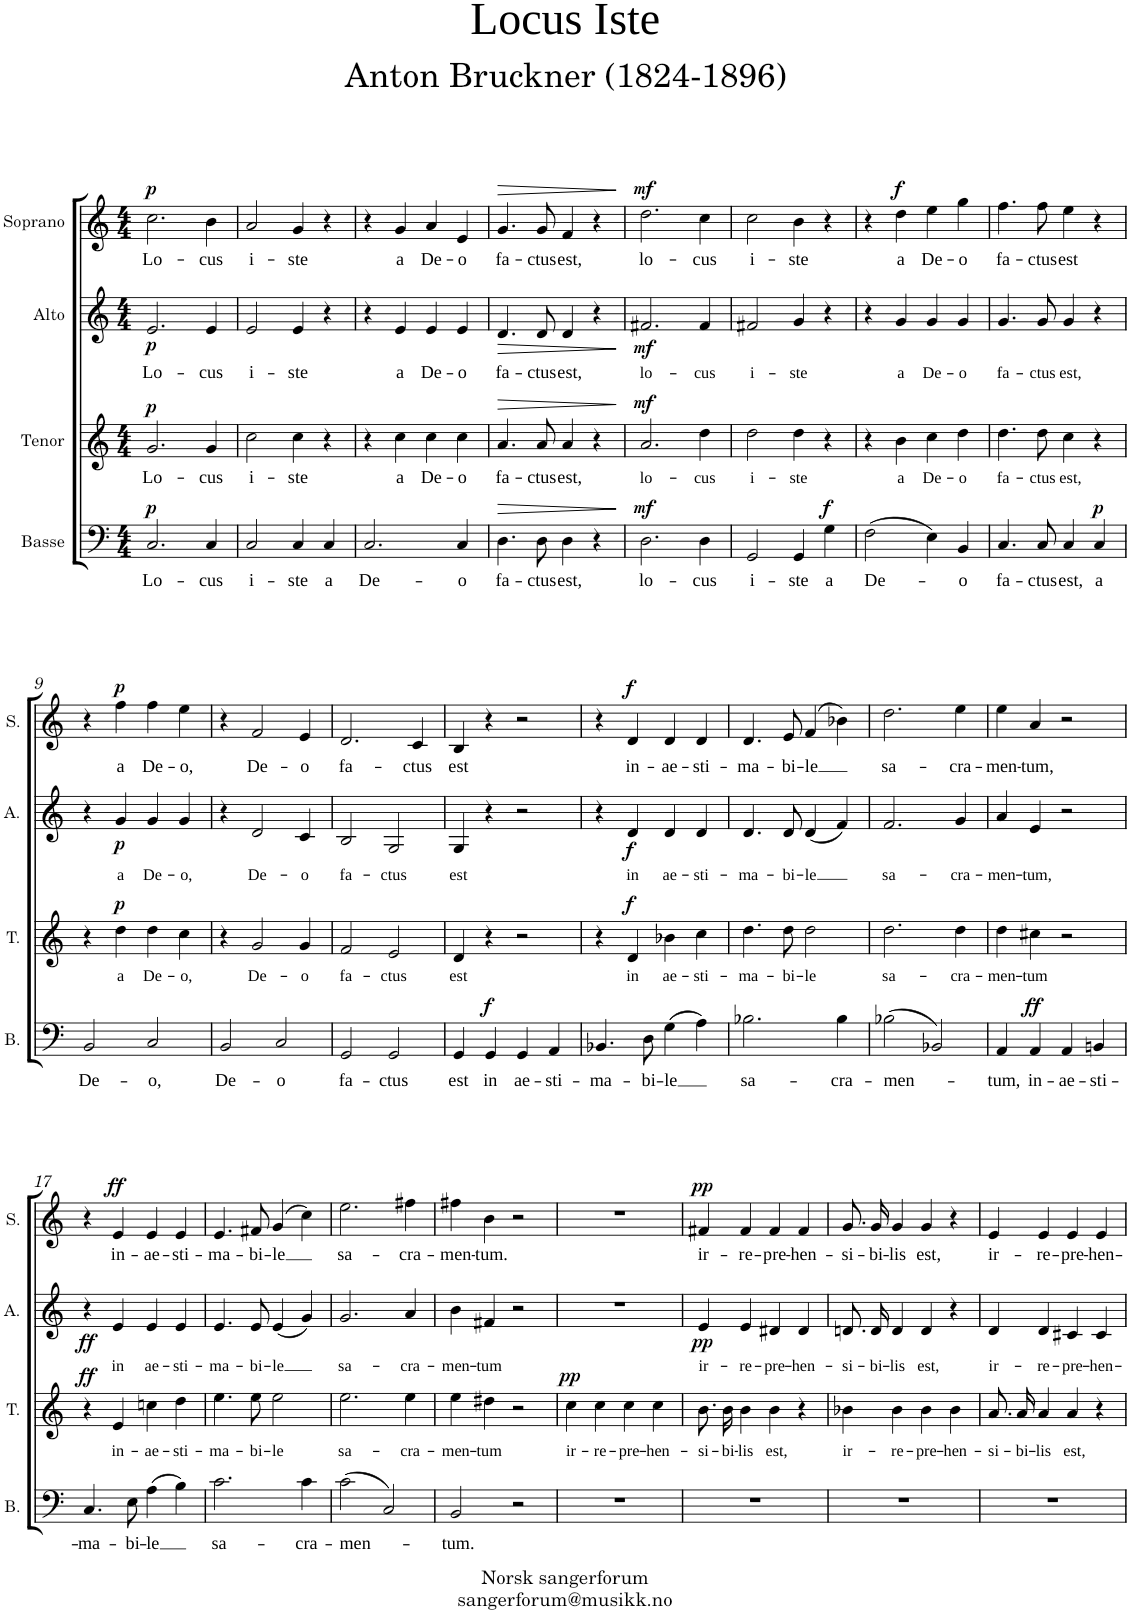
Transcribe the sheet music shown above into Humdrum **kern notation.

**kern	**text	**dynam	**kern	**text	**dynam	**kern	**text	**dynam	**kern	**text	**dynam
*part4	*part4	*part4	*part3	*part3	*part3	*part2	*part2	*part2	*part1	*part1	*part1
*staff4	*staff4	*staff4	*staff3	*staff3	*staff3	*staff2	*staff2	*staff2	*staff1	*staff1	*staff1
*I"Basse	*	*	*I"Tenor	*	*	*I"Alto	*	*	*I"Soprano	*	*
*I'B.	*	*	*I'T.	*	*	*I'A.	*	*	*I'S.	*	*
*clefF4	*	*	*clefG2	*	*	*clefG2	*	*	*clefG2	*	*
*k[]	*	*	*k[]	*	*	*k[]	*	*	*k[]	*	*
*M4/4	*	*	*M4/4	*	*	*M4/4	*	*	*M4/4	*	*
=1	=1	=1	=1	=1	=1	=1	=1	=1	=1	=1	=1
!	!LO:LY:b	!LO:DY:a	!	!LO:LY:b	!LO:DY:a	!	!LO:LY:b	!LO:DY:b	!	!LO:LY:b	!LO:DY:a
2.C/	Lo-	p	2.g/	Lo-	p	2.e/	Lo-	p	2.cc\	Lo-	p
!	!LO:LY:b	!	!	!LO:LY:b	!	!	!LO:LY:b	!	!	!LO:LY:b	!
4C/	-cus	.	4g/	-cus	.	4e/	-cus	.	4b\	-cus	.
=2	=2	=2	=2	=2	=2	=2	=2	=2	=2	=2	=2
!	!LO:LY:b	!	!	!LO:LY:b	!	!	!LO:LY:b	!	!	!LO:LY:b	!
2C/	i-	.	2cc\	i-	.	2e/	i-	.	2a/	i-	.
!	!LO:LY:b	!	!	!LO:LY:b	!	!	!LO:LY:b	!	!	!LO:LY:b	!
4C/	-ste	.	4cc\	-ste	.	4e/	-ste	.	4g/	-ste	.
!	!LO:LY:b	!	!	!	!	!	!	!	!	!	!
4C/	a	.	4r	.	.	4r	.	.	4r	.	.
=3	=3	=3	=3	=3	=3	=3	=3	=3	=3	=3	=3
!	!LO:LY:b	!	!	!	!	!	!	!	!	!	!
2.C/	De-	.	4r	.	.	4r	.	.	4r	.	.
!	!	!	!	!LO:LY:b	!	!	!LO:LY:b	!	!	!LO:LY:b	!
.	.	.	4cc\	a	.	4e/	a	.	4g/	a	.
!	!	!	!	!LO:LY:b	!	!	!LO:LY:b	!	!	!LO:LY:b	!
.	.	.	4cc\	De-	.	4e/	De-	.	4a/	De-	.
!	!LO:LY:b	!	!	!LO:LY:b	!	!	!LO:LY:b	!	!	!LO:LY:b	!
4C/	-o	.	4cc\	-o	.	4e/	-o	.	4e/	-o	.
=4	=4	=4	=4	=4	=4	=4	=4	=4	=4	=4	=4
!	!LO:LY:b	!LO:HP:b	!	!LO:LY:b	!LO:HP:b	!	!LO:LY:b	!LO:HP:b	!	!LO:LY:b	!LO:HP:b
4.D\	fa-	>	4.a/	fa-	>	4.d/	fa-	>	4.g/	fa-	>
!	!LO:LY:b	!	!	!LO:LY:b	!	!	!LO:LY:b	!	!	!LO:LY:b	!
8D\	-ctus	.	8a/	-ctus	.	8d/	-ctus	.	8g/	-ctus	.
!	!LO:LY:b	!	!	!LO:LY:b	!	!	!LO:LY:b	!	!	!LO:LY:b	!
4D\	est,	.	4a/	est,	.	4d/	est,	.	4f/	est,	.
4r	.	.	4r	.	.	4r	.	.	4r	.	.
.	.	]	.	.	]	.	.	]	.	.	]
=5	=5	=5	=5	=5	=5	=5	=5	=5	=5	=5	=5
!	!LO:LY:b	!LO:DY:a	!	!LO:LY:b	!LO:DY:a	!	!LO:LY:b	!LO:DY:b	!	!LO:LY:b	!LO:DY:a
2.D\	lo-	mf	2.a/	lo-	mf	2.f#X/	lo-	mf	2.dd\	lo-	mf
!	!LO:LY:b	!	!	!LO:LY:b	!	!	!LO:LY:b	!	!	!LO:LY:b	!
4D\	-cus	.	4dd\	-cus	.	4f#/	-cus	.	4cc\	-cus	.
=6	=6	=6	=6	=6	=6	=6	=6	=6	=6	=6	=6
!	!LO:LY:b	!	!	!LO:LY:b	!	!	!LO:LY:b	!	!	!LO:LY:b	!
2GG/	i-	.	2dd\	i-	.	2f#X/	i-	.	2cc\	i-	.
!	!LO:LY:b	!	!	!LO:LY:b	!	!	!LO:LY:b	!	!	!LO:LY:b	!
4GG/	-ste	.	4dd\	-ste	.	4g/	-ste	.	4b\	-ste	.
!	!LO:LY:b	!LO:DY:a	!	!	!	!	!	!	!	!	!
4G\	a	f	4r	.	.	4r	.	.	4r	.	.
=7	=7	=7	=7	=7	=7	=7	=7	=7	=7	=7	=7
!	!LO:LY:b	!	!	!	!	!	!	!	!	!	!
(2F\	De-	.	4r	.	.	4r	.	.	4r	.	.
!	!	!	!	!LO:LY:b	!	!	!LO:LY:b	!	!	!LO:LY:b	!LO:DY:a
.	.	.	4b\	a	.	4g/	a	.	4dd\	a	f
!	!	!	!	!LO:LY:b	!	!	!LO:LY:b	!	!	!LO:LY:b	!
4E\)	.	.	4cc\	De-	.	4g/	De-	.	4ee\	De-	.
!	!LO:LY:b	!	!	!LO:LY:b	!	!	!LO:LY:b	!	!	!LO:LY:b	!
4BB/	-o	.	4dd\	-o	.	4g/	-o	.	4gg\	-o	.
=8	=8	=8	=8	=8	=8	=8	=8	=8	=8	=8	=8
!	!LO:LY:b	!	!	!LO:LY:b	!	!	!LO:LY:b	!	!	!LO:LY:b	!
4.C/	fa-	.	4.dd\	fa-	.	4.g/	fa-	.	4.ff\	fa-	.
!	!LO:LY:b	!	!	!LO:LY:b	!	!	!LO:LY:b	!	!	!LO:LY:b	!
8C/	-ctus	.	8dd\	-ctus	.	8g/	-ctus	.	8ff\	-ctus	.
!	!LO:LY:b	!	!	!LO:LY:b	!	!	!LO:LY:b	!	!	!LO:LY:b	!
4C/	est,	.	4cc\	est,	.	4g/	est,	.	4ee\	est	.
!	!LO:LY:b	!LO:DY:a	!	!	!	!	!	!	!	!	!
4C/	a	p	4r	.	.	4r	.	.	4r	.	.
!!LO:LB:g=z
=9	=9	=9	=9	=9	=9	=9	=9	=9	=9	=9	=9
!	!LO:LY:b	!	!	!	!	!	!	!	!	!	!
2BB/	De-	.	4r	.	.	4r	.	.	4r	.	.
!	!	!	!	!LO:LY:b	!LO:DY:a	!	!LO:LY:b	!LO:DY:b	!	!LO:LY:b	!LO:DY:a
.	.	.	4dd\	a	p	4g/	a	p	4ff\	a	p
!	!LO:LY:b	!	!	!LO:LY:b	!	!	!LO:LY:b	!	!	!LO:LY:b	!
2C/	-o,	.	4dd\	De-	.	4g/	De-	.	4ff\	De-	.
!	!	!	!	!LO:LY:b	!	!	!LO:LY:b	!	!	!LO:LY:b	!
.	.	.	4cc\	-o,	.	4g/	-o,	.	4ee\	-o,	.
=10	=10	=10	=10	=10	=10	=10	=10	=10	=10	=10	=10
!	!LO:LY:b	!	!	!	!	!	!	!	!	!	!
2BB/	De-	.	4r	.	.	4r	.	.	4r	.	.
!	!	!	!	!LO:LY:b	!	!	!LO:LY:b	!	!	!LO:LY:b	!
.	.	.	2g/	De-	.	2d/	De-	.	2f/	De-	.
!	!LO:LY:b	!	!	!	!	!	!	!	!	!	!
2C/	-o	.	.	.	.	.	.	.	.	.	.
!	!	!	!	!LO:LY:b	!	!	!LO:LY:b	!	!	!LO:LY:b	!
.	.	.	4g/	-o	.	4c/	-o	.	4e/	-o	.
=11	=11	=11	=11	=11	=11	=11	=11	=11	=11	=11	=11
!	!LO:LY:b	!	!	!LO:LY:b	!	!	!LO:LY:b	!	!	!LO:LY:b	!
2GG/	fa-	.	2f/	fa-	.	2B/	fa-	.	2.d/	fa-	.
!	!LO:LY:b	!	!	!LO:LY:b	!	!	!LO:LY:b	!	!	!	!
2GG/	-ctus	.	2e/	-ctus	.	2G/	-ctus	.	.	.	.
!	!	!	!	!	!	!	!	!	!	!LO:LY:b	!
.	.	.	.	.	.	.	.	.	4c/	-ctus	.
=12	=12	=12	=12	=12	=12	=12	=12	=12	=12	=12	=12
!	!LO:LY:b	!	!	!LO:LY:b	!	!	!LO:LY:b	!	!	!LO:LY:b	!
4GG/	est	.	4d/	est	.	4G/	est	.	4B/	est	.
!	!LO:LY:b	!LO:DY:a	!	!	!	!	!	!	!	!	!
4GG/	in	f	4r	.	.	4r	.	.	4r	.	.
!	!LO:LY:b	!	!	!	!	!	!	!	!	!	!
4GG/	ae-	.	2r	.	.	2r	.	.	2r	.	.
!	!LO:LY:b	!	!	!	!	!	!	!	!	!	!
4AA/	-sti-	.	.	.	.	.	.	.	.	.	.
=13	=13	=13	=13	=13	=13	=13	=13	=13	=13	=13	=13
!	!LO:LY:b	!	!	!	!	!	!	!	!	!	!
4.BB-X/	-ma-	.	4r	.	.	4r	.	.	4r	.	.
!	!	!	!	!LO:LY:b	!LO:DY:a	!	!LO:LY:b	!LO:DY:b	!	!LO:LY:b	!LO:DY:a
.	.	.	4d/	in	f	4d/	in	f	4d/	in-	f
!	!LO:LY:b	!	!	!	!	!	!	!	!	!	!
8D\	-bi-	.	.	.	.	.	.	.	.	.	.
!	!LO:LY:b	!	!	!LO:LY:b	!	!	!LO:LY:b	!	!	!LO:LY:b	!
(4G\	-le	.	4b-X\	ae-	.	4d/	ae-	.	4d/	-ae-	.
!	!	!	!	!LO:LY:b	!	!	!LO:LY:b	!	!	!LO:LY:b	!
4A\)	.	.	4cc\	-sti-	.	4d/	-sti-	.	4d/	-sti-	.
=14	=14	=14	=14	=14	=14	=14	=14	=14	=14	=14	=14
!	!LO:LY:b	!	!	!LO:LY:b	!	!	!LO:LY:b	!	!	!LO:LY:b	!
2.B-X\	sa-	.	4.dd\	-ma-	.	4.d/	-ma-	.	4.d/	-ma-	.
!	!	!	!	!LO:LY:b	!	!	!LO:LY:b	!	!	!LO:LY:b	!
.	.	.	8dd\	-bi-	.	8d/	-bi-	.	8e/	-bi-	.
!	!	!	!	!LO:LY:b	!	!	!LO:LY:b	!	!	!LO:LY:b	!
.	.	.	2dd\	-le	.	(4d/	-le	.	(4f/	-le	.
!	!LO:LY:b	!	!	!	!	!	!	!	!	!	!
4B-\	-cra-	.	.	.	.	4f/)	.	.	4b-X\)	.	.
=15	=15	=15	=15	=15	=15	=15	=15	=15	=15	=15	=15
!	!LO:LY:b	!	!	!LO:LY:b	!	!	!LO:LY:b	!	!	!LO:LY:b	!
(2B-X\	-men-	.	2.dd\	sa-	.	2.f/	sa-	.	2.dd\	sa-	.
2BB-X/)	.	.	.	.	.	.	.	.	.	.	.
!	!	!	!	!LO:LY:b	!	!	!LO:LY:b	!	!	!LO:LY:b	!
.	.	.	4dd\	-cra-	.	4g/	-cra-	.	4ee\	-cra-	.
=16	=16	=16	=16	=16	=16	=16	=16	=16	=16	=16	=16
!	!LO:LY:b	!	!	!LO:LY:b	!	!	!LO:LY:b	!	!	!LO:LY:b	!
4AA/	-tum,	.	4dd\	-men-	.	4a/	-men-	.	4ee\	-men-	.
!	!LO:LY:b	!LO:DY:a	!	!LO:LY:b	!	!	!LO:LY:b	!	!	!LO:LY:b	!
4AA/	in-	ff	4cc#X\	-tum	.	4e/	-tum,	.	4a/	-tum,	.
!	!LO:LY:b	!	!	!	!	!	!	!	!	!	!
4AA/	-ae-	.	2r	.	.	2r	.	.	2r	.	.
!	!LO:LY:b	!	!	!	!	!	!	!	!	!	!
4BBn/	-sti-	.	.	.	.	.	.	.	.	.	.
!!LO:LB:g=z
=17	=17	=17	=17	=17	=17	=17	=17	=17	=17	=17	=17
!	!LO:LY:b	!	!	!	!LO:DY:a	!	!	!LO:DY:b	!	!	!
4.C/	-ma-	.	4r	.	ff	4r	.	ff	4r	.	.
!	!	!	!	!LO:LY:b	!	!	!LO:LY:b	!	!	!LO:LY:b	!LO:DY:a
.	.	.	4e/	in-	.	4e/	in	.	4e/	in-	ff
!	!LO:LY:b	!	!	!	!	!	!	!	!	!	!
8E\	-bi-	.	.	.	.	.	.	.	.	.	.
!	!LO:LY:b	!	!	!LO:LY:b	!	!	!LO:LY:b	!	!	!LO:LY:b	!
(4A\	-le	.	4ccn\	-ae-	.	4e/	ae-	.	4e/	-ae-	.
!	!	!	!	!LO:LY:b	!	!	!LO:LY:b	!	!	!LO:LY:b	!
4B\)	.	.	4dd\	-sti-	.	4e/	-sti-	.	4e/	-sti-	.
=18	=18	=18	=18	=18	=18	=18	=18	=18	=18	=18	=18
!	!LO:LY:b	!	!	!LO:LY:b	!	!	!LO:LY:b	!	!	!LO:LY:b	!
2.c\	sa-	.	4.ee\	-ma-	.	4.e/	-ma-	.	4.e/	-ma-	.
!	!	!	!	!LO:LY:b	!	!	!LO:LY:b	!	!	!LO:LY:b	!
.	.	.	8ee\	-bi-	.	8e/	-bi-	.	8f#X/	-bi-	.
!	!	!	!	!LO:LY:b	!	!	!LO:LY:b	!	!	!LO:LY:b	!
.	.	.	2ee\	-le	.	(4e/	-le	.	(4g/	-le	.
!	!LO:LY:b	!	!	!	!	!	!	!	!	!	!
4c\	-cra-	.	.	.	.	4g/)	.	.	4cc\)	.	.
=19	=19	=19	=19	=19	=19	=19	=19	=19	=19	=19	=19
!	!LO:LY:b	!	!	!LO:LY:b	!	!	!LO:LY:b	!	!	!LO:LY:b	!
(2c\	-men-	.	2.ee\	sa-	.	2.g/	sa-	.	2.ee\	sa-	.
2C/)	.	.	.	.	.	.	.	.	.	.	.
!	!	!	!	!LO:LY:b	!	!	!LO:LY:b	!	!	!LO:LY:b	!
.	.	.	4ee\	-cra-	.	4a/	-cra-	.	4ff#X\	-cra-	.
=20	=20	=20	=20	=20	=20	=20	=20	=20	=20	=20	=20
!	!LO:LY:b	!	!	!LO:LY:b	!	!	!LO:LY:b	!	!	!LO:LY:b	!
2BB/	-tum.	.	4ee\	-men-	.	4b\	-men-	.	4ff#X\	-men-	.
!	!	!	!	!LO:LY:b	!	!	!LO:LY:b	!	!	!LO:LY:b	!
.	.	.	4dd#X\	-tum	.	4f#X/	-tum	.	4b\	-tum.	.
2r	.	.	2r	.	.	2r	.	.	2r	.	.
=21	=21	=21	=21	=21	=21	=21	=21	=21	=21	=21	=21
!	!	!	!	!LO:LY:b	!LO:DY:a	!	!	!	!	!	!
1r	.	.	4cc\	ir-	pp	1r	.	.	1r	.	.
!	!	!	!	!LO:LY:b	!	!	!	!	!	!	!
.	.	.	4cc\	-re-	.	.	.	.	.	.	.
!	!	!	!	!LO:LY:b	!	!	!	!	!	!	!
.	.	.	4cc\	-pre-	.	.	.	.	.	.	.
!	!	!	!	!LO:LY:b	!	!	!	!	!	!	!
.	.	.	4cc\	-hen-	.	.	.	.	.	.	.
=22	=22	=22	=22	=22	=22	=22	=22	=22	=22	=22	=22
!	!	!	!	!LO:LY:b	!	!	!LO:LY:b	!LO:DY:b	!	!LO:LY:b	!LO:DY:a
1r	.	.	8.b\L	-si-	.	4e/	ir-	pp	4f#X/	ir-	pp
!	!	!	!	!LO:LY:b	!	!	!	!	!	!	!
.	.	.	16b\Jk	-bi-	.	.	.	.	.	.	.
!	!	!	!	!LO:LY:b	!	!	!LO:LY:b	!	!	!LO:LY:b	!
.	.	.	4b\	-lis	.	4e/	-re-	.	4f#/	-re-	.
!	!	!	!	!LO:LY:b	!	!	!LO:LY:b	!	!	!LO:LY:b	!
.	.	.	4b\	est,	.	4d#X/	-pre-	.	4f#/	-pre-	.
!	!	!	!	!	!	!	!LO:LY:b	!	!	!LO:LY:b	!
.	.	.	4r	.	.	4d#/	-hen-	.	4f#/	-hen-	.
=23	=23	=23	=23	=23	=23	=23	=23	=23	=23	=23	=23
!	!	!	!	!LO:LY:b	!	!	!LO:LY:b	!	!	!LO:LY:b	!
1r	.	.	4b-X\	ir-	.	8.dn/L	-si-	.	8.g/L	-si-	.
!	!	!	!	!	!	!	!LO:LY:b	!	!	!LO:LY:b	!
.	.	.	.	.	.	16d/Jk	-bi-	.	16g/Jk	-bi-	.
!	!	!	!	!LO:LY:b	!	!	!LO:LY:b	!	!	!LO:LY:b	!
.	.	.	4b-\	-re-	.	4d/	-lis	.	4g/	-lis	.
!	!	!	!	!LO:LY:b	!	!	!LO:LY:b	!	!	!LO:LY:b	!
.	.	.	4b-\	-pre-	.	4d/	est,	.	4g/	est,	.
!	!	!	!	!LO:LY:b	!	!	!	!	!	!	!
.	.	.	4b-\	-hen-	.	4r	.	.	4r	.	.
=24	=24	=24	=24	=24	=24	=24	=24	=24	=24	=24	=24
!	!	!	!	!LO:LY:b	!	!	!LO:LY:b	!	!	!LO:LY:b	!
1r	.	.	8.a/L	-si-	.	4d/	ir-	.	4e/	ir-	.
!	!	!	!	!LO:LY:b	!	!	!	!	!	!	!
.	.	.	16a/Jk	-bi-	.	.	.	.	.	.	.
!	!	!	!	!LO:LY:b	!	!	!LO:LY:b	!	!	!LO:LY:b	!
.	.	.	4a/	-lis	.	4d/	-re-	.	4e/	-re-	.
!	!	!	!	!LO:LY:b	!	!	!LO:LY:b	!	!	!LO:LY:b	!
.	.	.	4a/	est,	.	4c#X/	-pre-	.	4e/	-pre-	.
!	!	!	!	!	!	!	!LO:LY:b	!	!	!LO:LY:b	!
.	.	.	4r	.	.	4c#/	-hen-	.	4e/	-hen-	.
=	=	=	=	=	=	=	=	=	=	=	=
*-	*-	*-	*-	*-	*-	*-	*-	*-	*-	*-	*-
